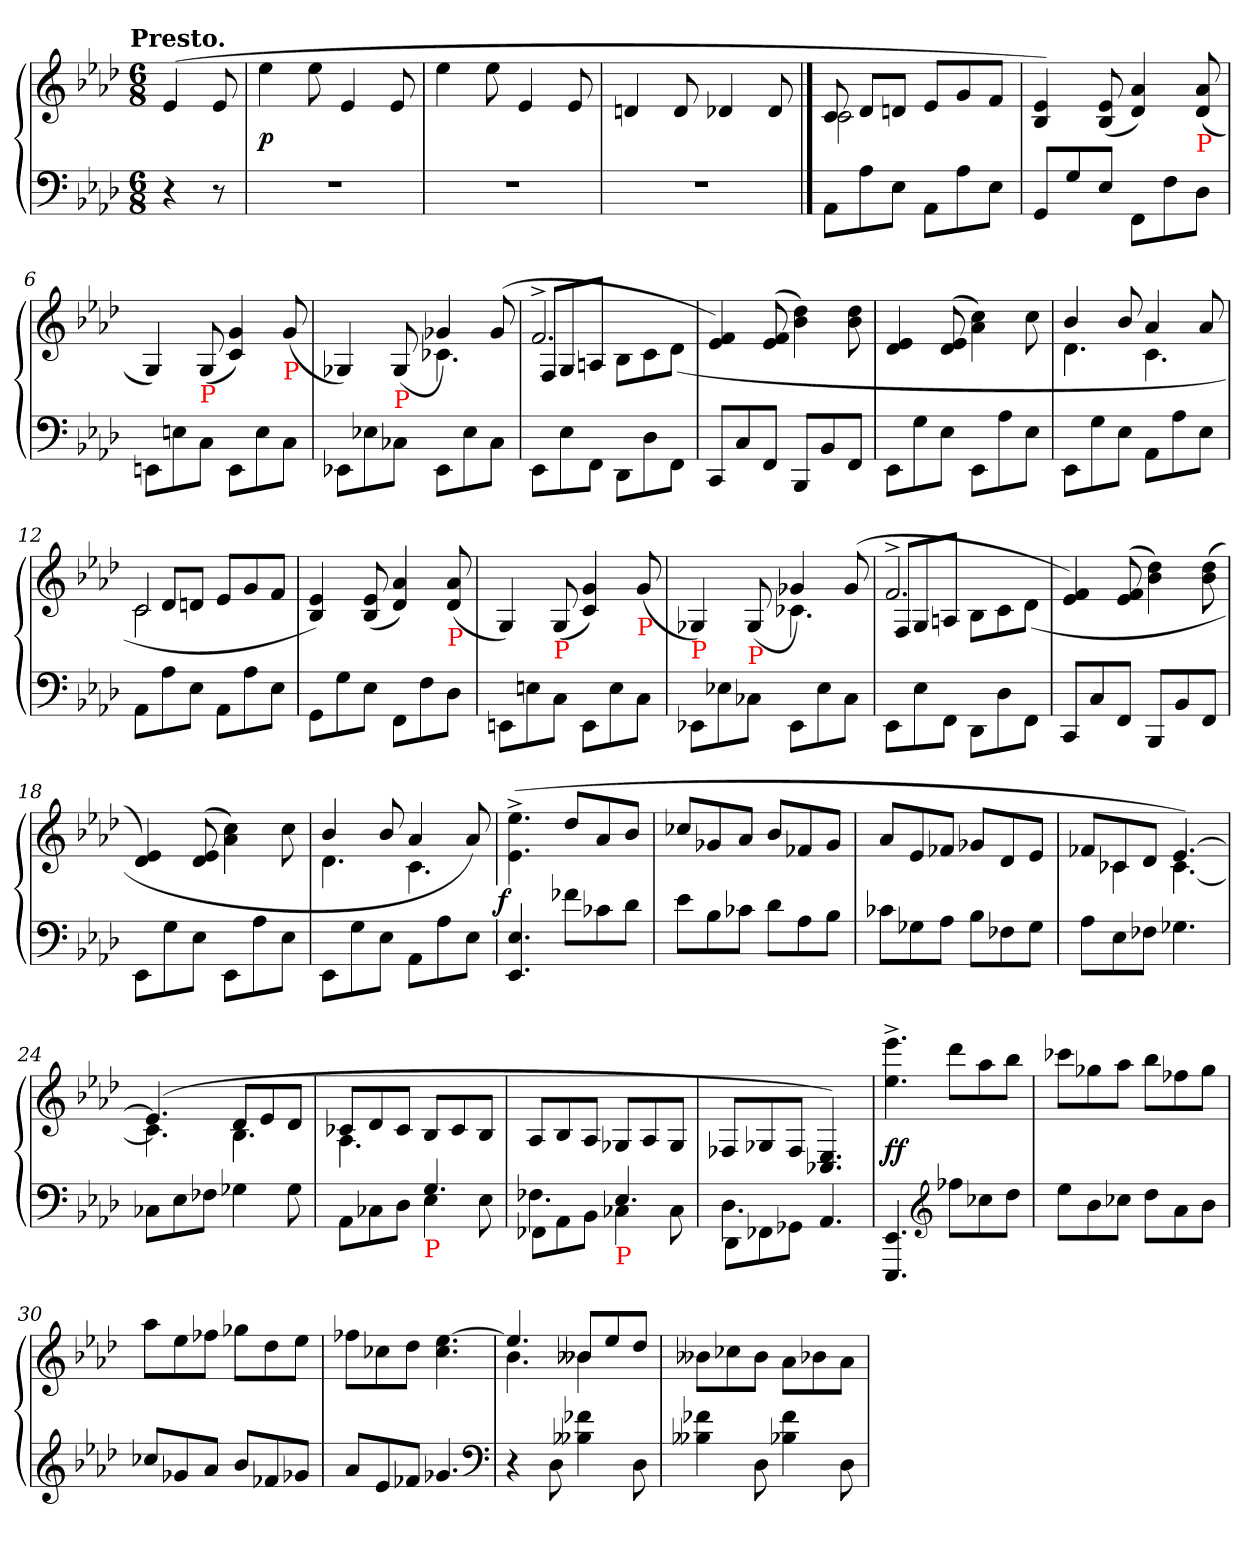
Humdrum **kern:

**kern	**kern	**dynam
*part1	*part1	*part1
*staff2	*staff1	*staff1/2
*clefF4	*clefG2	*
*k[b-e-a-d-]	*k[b-e-a-d-]	*
*A-:	*A-:	*
!!LO:TX:omd:t=Presto.
*M6/8	*M6/8	*
*MM270	*MM270	*
=	=	=
4r	(>4e-	.
8r	8e-	.
=1	=1	=1
2.r	4ee-	p
.	8ee-	.
.	4e-	.
.	8e-	.
=2	=2	=2
2.rF	4ee-	.
.	8ee-	.
.	4e-	.
.	8e-	.
=3	=3	=3
2.rF	4dn	.
.	8d	.
.	4d-X	.
.	8d-	.
==	==	==
!	!LO:N:vis=2	!
*	*^	*
8AA-L	8c	2c	.
8A-	8d-L	.	.
8E-J	8dnJ	.	.
8AA-L	8e-L	.	.
8A-	8g	4ryy	.
8E-J	8fJ	.	.
*	*v	*v	*
=5	=5	=5
8GGL	4e- 4B-)	.
8G	.	.
8E-J	(8e- 8B-	.
8FF\L	4a- 4d-)	.
8F	.	.
!	!LO:TX:b:color=red:t=P	!
8D-J	(<8a- 8d-	.
=6	=6	=6
8EEn\L	4G/)	.
8En\	.	.
!	!LO:TX:b:color=red:t=P	!
8C\J	(<8G/	.
8EE\L	4g 4c)	.
8E	.	.
!	!LO:TX:b:color=red:t=P	!
8CJ	(<8g	.
=7	=7	=7
*	*^	*
8EE-XL	4G-X)	4.ryy	.
8E-X	.	.	.
!	!LO:TX:b:color=red:t=P	!	!
8C-X\J	(>8G-/	.	.
8EE-\L	4g-X)	4.c-X	.
8E-	.	.	.
8C-J	(>8g-	.	.
=8	=8	=8	=8
8EE-\L	2.f^>	8F/L	.
8E-\	.	8G/	.
8FF\J	.	8An/J	.
8DD-\L	.	8B-L	.
8D-	.	8c	.
8FFJ	.	(>8d-J	.
*	*v	*v	*
=9	=9	=9
8CCL	4f 4e-)	.
8C	.	.
8FFJ	(>8f 8e-	.
8BBB-L	4dd- 4b-)	.
8BB-	.	.
8FFJ	8dd- 8b-	.
=10	=10	=10
8EE-\L	4e- 4d-	.
8G	.	.
8E-J	(>8e- 8d-	.
8EE-\L	4cc 4a-)	.
8A-	.	.
8E-J	8cc	.
=11	=11	=11
*	*^	*
8EE-\L	4b-	4.d-	.
8G	.	.	.
8E-J	8b-	.	.
8AA-\L	4a-	4.c	.
8A-	.	.	.
8E-J	8a-	.	.
=12	=12	=12	=12
!	!LO:N:vis=2	!	!
8AA-\L	8c	2c	.
8A-	8d-L	.	.
8E-J	8dnJ	.	.
8AA-\L	8e-L	.	.
8A-	8g	4ryy	.
8E-J	8fJ	.	.
*	*v	*v	*
=13	=13	=13
8GG\L	4e- 4B-)	.
8G	.	.
8E-J	(<8e- 8B-	.
8FF\L	4a- 4d-)	.
8F	.	.
!	!LO:TX:b:color=red:t=P	!
8D-J	(<8a- 8d-	.
=14	=14	=14
8EEn\L	4G/)	.
8En\	.	.
!	!LO:TX:b:color=red:t=P	!
8C\J	(<8G/	.
8EE\L	4g 4c)	.
8E	.	.
!	!LO:TX:b:color=red:t=P	!
8CJ	(<8g	.
=15	=15	=15
*	*^	*
!	!LO:TX:b:color=red:t=P	!	!
8EE-XL	4G-X)	4.ryy	.
8E-X	.	.	.
!	!LO:TX:b:color=red:t=P	!	!
8C-X\J	(>8G-/	.	.
8EE-\L	4g-X)	4.c-X	.
8E-	.	.	.
8C-J	(>8g-	.	.
=16	=16	=16	=16
8EE-\L	2.f^>	8F/L	.
8E-\	.	8G/	.
8FF\J	.	8An/J	.
8DD-\L	.	8B-L	.
8D-	.	8c	.
8FFJ	.	(>8d-J	.
*	*v	*v	*
=17	=17	=17
8CCL	4f 4e-)	.
8C	.	.
8FFJ	(>8f 8e-	.
8BBB-L	4dd- 4b-)	.
8BB-	.	.
8FFJ	(>8dd- 8b-	.
=18	=18	=18
8EE-\L	4e- 4d-)	.
8G	.	.
8E-J	(>8e- 8d-	.
8EE-\L	4cc 4a-)	.
8A-	.	.
8E-J	8cc	.
=19	=19	=19
*	*^	*
8EE-\L	4b-	4.d-	.
8G	.	.	.
8E-J	8b-	.	.
8AA-\L	4a-	4.c	.
8A-	.	.	.
8E-J	8a-)	.	.
*	*v	*v	*
=20	=20	=20
!	!	!LO:DY:rj
4.E- 4.EE-	(>4.ee-^>\ 4.e-^>\	f
8f-XL	8dd-L	.
8c-X	8a-	.
8d-\J	8b-/J	.
=21	=21	=21
8e-\L	8cc-X/L	.
8B-\	8g-X/	.
8c-XJ	8a-J	.
8d-\L	8b-/L	.
8A-\	8f-X/	.
8B-\J	8g-/J	.
=22	=22	=22
8c-XL	8a-L	.
8G-X	8e-	.
8A-J	8f-XJ	.
8B-L	8g-XL	.
8F-X	8d-	.
8G-J	8e-J	.
=23	=23	=23
*	*^	*
8A-L	8f-XL	8ryy	.
8E-	8c-X	4c-X	.
8F-XJ	8d-J	.	.
4.G-X	[4.e-)	[4.c-	.
=24	=24	=24	=24
8C-XL	(>4.e-]	4.c-]	.
8E-	.	.	.
8F-XJ	.	.	.
4G-X	8d-L	4.B-	.
.	8e-	.	.
8G-	8d-J	.	.
=25	=25	=25	=25
*^	*	*	*
4.ryy	8AA-\L	8c-XL	4.A-	.
.	8C-X	8d-	.	.
.	8D-J	8c-J	.	.
!LO:TX:b:color=red:t=P	!	!	!	!
4.G	4E-	8B-/L	4.ryy	.
.	.	8c-/	.	.
.	8E-	8B-/J	.	.
*	*	*v	*v	*
=26	=26	=26	=26
4.F-X\	8FF-XL	8A-/L	.
.	8AA-	8B-/	.
.	8BB-J	8A-/J	.
!LO:TX:b:color=red:t=P	!	!	!
4.E-	4C-X	8G-XL	.
.	.	8A-/	.
.	8C-	8G-/J	.
=27	=27	=27	=27
4.D-\	8DD-L	8F-XL	.
.	8FF-X	8G-X	.
.	8GG-XJ	8F-/J	.
4.ryy	4.AA-	4.E-/ 4.C-X/)	.
*v	*v	*	*
=28	=28	=28
4.EE- 4.EEE-	4.eee-^< 4.ee-^<	ff
*clefG2	*	*
8ff-XL	8ddd-L	.
8cc-X	8aa-	.
8dd-J	8bb-J	.
=29	=29	=29
8ee-L	8ccc-XL	.
8b-	8gg-X	.
8cc-XJ	8aa-J	.
8dd-L	8bb-L	.
8a-	8ff-X	.
8b-J	8gg-J	.
=30	=30	=30
8cc-XL	8aa-L	.
8g-X	8ee-	.
8a-J	8ff-XJ	.
8b-L	8gg-XL	.
8f-X	8dd-	.
8g-XJ	8ee-J	.
=31	=31	=31
8a-L	8ff-XL	.
8e-	8cc-X	.
8f-XJ	8dd-J	.
4.g-X	[4.ee- 4.cc-	.
*clefF4	*	*
=32	=32	=32
*	*^	*
4r	4.ee-]	4.b-	.
8D-	.	.	.
4f-X 4B--X	8b--XL	4b--X	.
.	8ee-	.	.
8D-	8dd-J	8ryy	.
*	*v	*v	*
=33	=33	=33
4f-X 4B--X	8b--XL	.
.	8cc-X	.
8D-	8b--J	.
4f- 4B-X	8a-\L	.
.	8b-X	.
8D-	8a-J	.
=	=	=
*-	*-	*-
